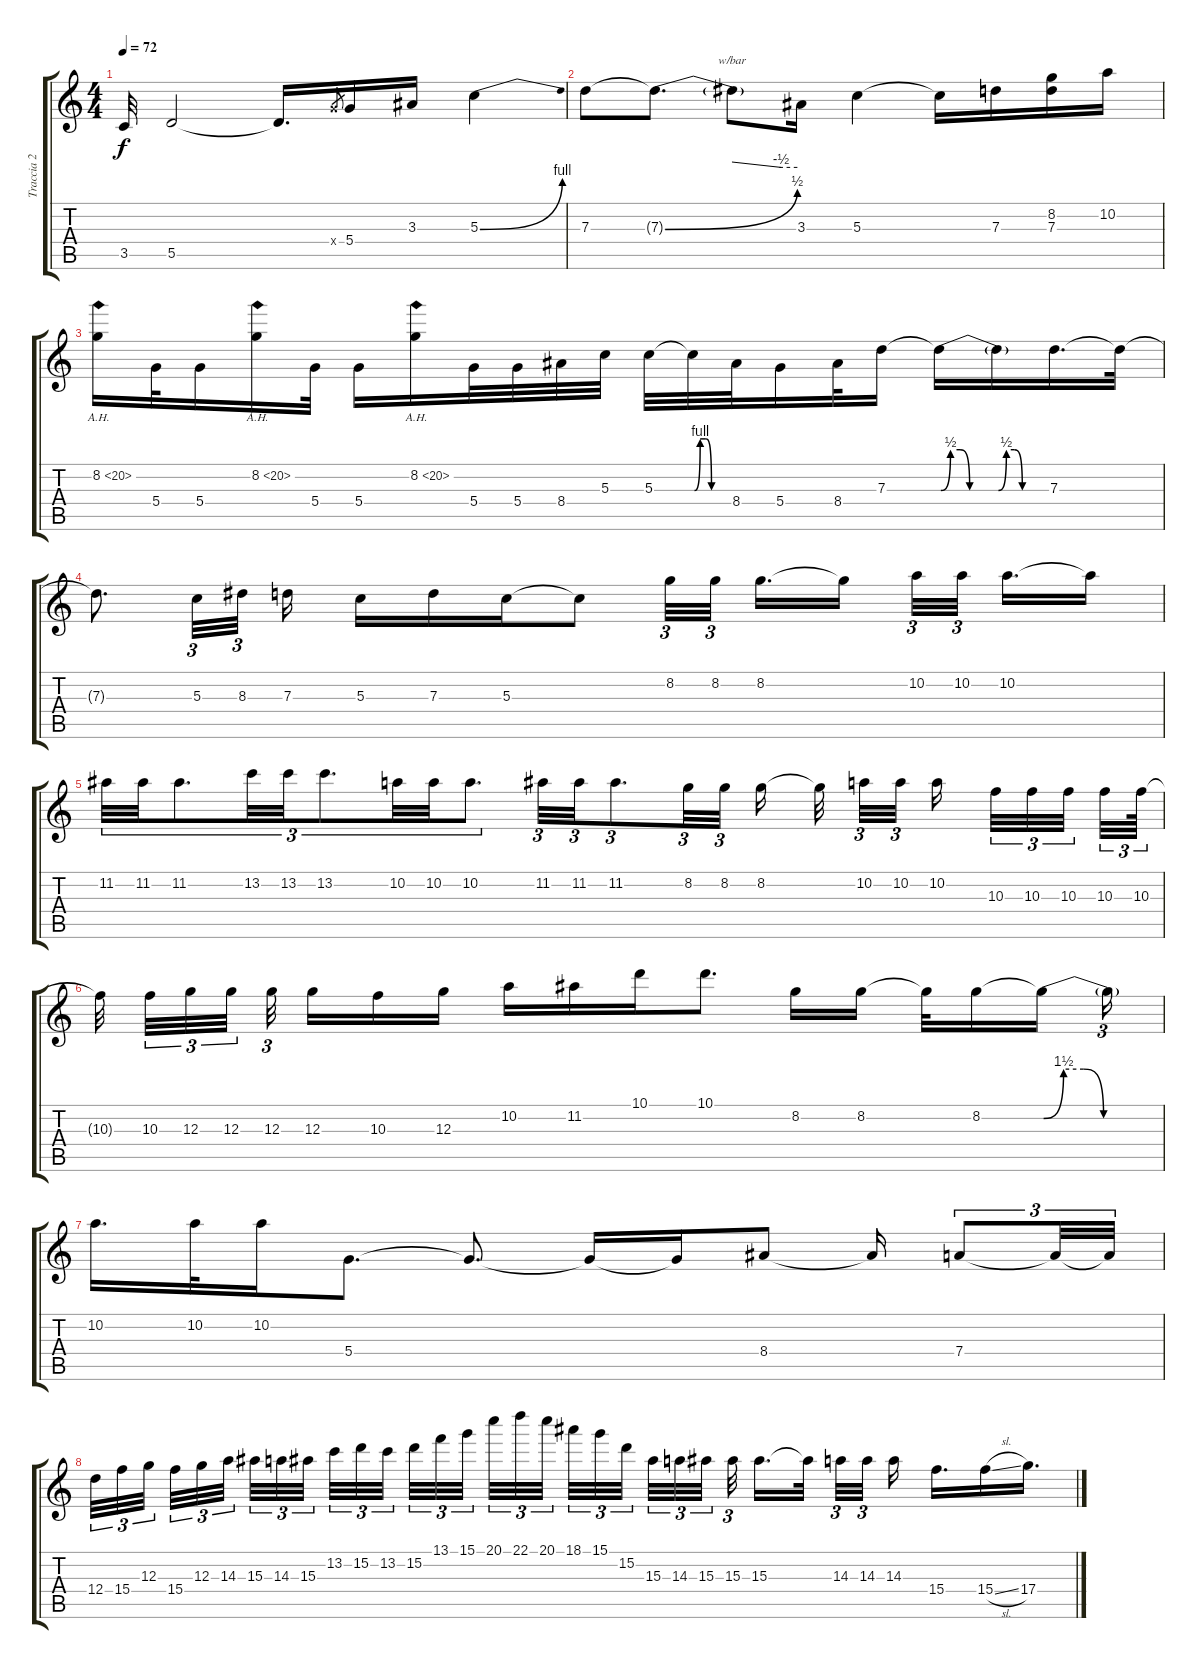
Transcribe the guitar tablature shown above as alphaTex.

\track ("Traccia 2" "Traccia 2") {instrument distortionguitar}
\staff {score tabs}
\tuning (E4 B3 G3 D3 A2 E2) {hide}
\ts (4 4)
\tempo 72
\clef g2
\ks c
3.5.32{dy f} 5.5.2 5.5{t}.16{d} 5.4{x}.8{gr} 5.4.16 3.3.16 5.3{be (bend 0 0 60 4)}.4 |
7.3.8 7.3{be (bend 0 0 60 2) t}.8{d} 7.3{t}.8{tbe (custom default 0 0 45 -2 60 -2)} 3.3.16 5.3.4 5.3{t}.16 7.3.16 (8.2 7.3).16 10.2.16 |
8.2{ah 12}.16 5.4.32 5.4.16 8.2{ah 12}.16 5.4.32 5.4.16 8.2{ah 12}.16 5.4.32 5.4.32 8.4.32 5.3.32 5.3.32 5.3{be (custom 0 0 10 4 20 4 30 0 60 0) t}.32 8.4.32 5.4.16 8.4.32 7.3.16 7.3{be (custom 0 0 10 2 20 2 30 0 60 0) t}.16 7.3{be (custom 0 0 10 2 20 2 30 0 60 0) t}.16 7.3.16{d} 7.3{t}.32 |
7.3{t}.8{d} 5.3.32{tu (3 2)} 8.3.32{tu (3 2) beam splitsecondary} 7.3.16 5.3.16 7.3.16 5.3.16 5.3{t}.8 8.2.32{tu (3 2)} 8.2.32{tu (3 2) beam splitsecondary} 8.2.16{d} 8.2{t}.16 10.2.32{tu (3 2)} 10.2.32{tu (3 2) beam splitsecondary} 10.2.16{d} 10.2{t}.16 |
11.2.32{tu (3 2)} 11.2.32{tu (3 2)} 11.2.8{d tu (3 2)} 13.2.32{tu (3 2)} 13.2.32{tu (3 2)} 13.2.8{d tu (3 2)} 10.2.32{tu (3 2)} 10.2.32{tu (3 2)} 10.2.8{d tu (3 2)} 11.2.32{tu (3 2)} 11.2.32{tu (3 2)} 11.2.8{d tu (3 2)} 8.2.32{tu (3 2)} 8.2.32{tu (3 2) beam splitsecondary} 8.2.16 8.2{t}.32{beam splitsecondary} 10.2.32{tu (3 2)} 10.2.32{tu (3 2) beam splitsecondary} 10.2.16{beam splitsecondary} 10.3.32{tu (3 2)} 10.3.32{tu (3 2)} 10.3.32{tu (3 2) beam splitsecondary} 10.3.32{tu (3 2)} 10.3.64{tu (3 2)} |
10.3{t}.32{beam splitsecondary} 10.3.32{tu (3 2)} 12.3.32{tu (3 2)} 12.3.32{tu (3 2) beam splitsecondary} 12.3.32{tu (3 2) beam splitsecondary} 12.3.16 10.3.16 12.3.16 10.2.16 11.2.16 10.1.16 10.1.8{d} 8.2.16 8.2.16 8.2{t}.32 8.2.16 8.2{be (custom 0 0 10 6 20 6 30 0 60 0) t}.16{beam splitsecondary} 8.2{t}.16{tu (3 2)} |
10.2.16{d} 10.2.32 10.2.16 5.4.8{d} 5.4{t}.8{d} 5.4{t}.16 5.4{t}.16 8.4.8 8.4{t}.16 7.4.8{tu (3 2)} 7.4{t}.32{tu (3 2)} 7.4{t}.32{tu (3 2)} |
12.4.32{tu (3 2)} 15.4.32{tu (3 2)} 12.3.32{tu (3 2) beam splitsecondary} 15.4.32{tu (3 2)} 12.3.32{tu (3 2)} 14.3.32{tu (3 2) beam splitsecondary} 15.3.32{tu (3 2)} 14.3.32{tu (3 2)} 15.3.32{tu (3 2) beam splitsecondary} 13.2.32{tu (3 2)} 15.2.32{tu (3 2)} 13.2.32{tu (3 2)} 15.2.32{tu (3 2)} 13.1.32{tu (3 2)} 15.1.32{tu (3 2) beam splitsecondary} 20.1.32{tu (3 2)} 22.1.32{tu (3 2)} 20.1.32{tu (3 2) beam splitsecondary} 18.1.32{tu (3 2)} 15.1.32{tu (3 2)} 15.2.32{tu (3 2) beam splitsecondary} 15.3.32{tu (3 2)} 14.3.32{tu (3 2)} 15.3.32{tu (3 2)} 15.3.32{tu (3 2) beam splitsecondary} 15.3.16{d} 15.3{t}.32{beam splitsecondary} 14.3.32{tu (3 2)} 14.3.32{tu (3 2) beam splitsecondary} 14.3.16 15.4.16{d} 15.4{sl}.16 17.4.16{d}
